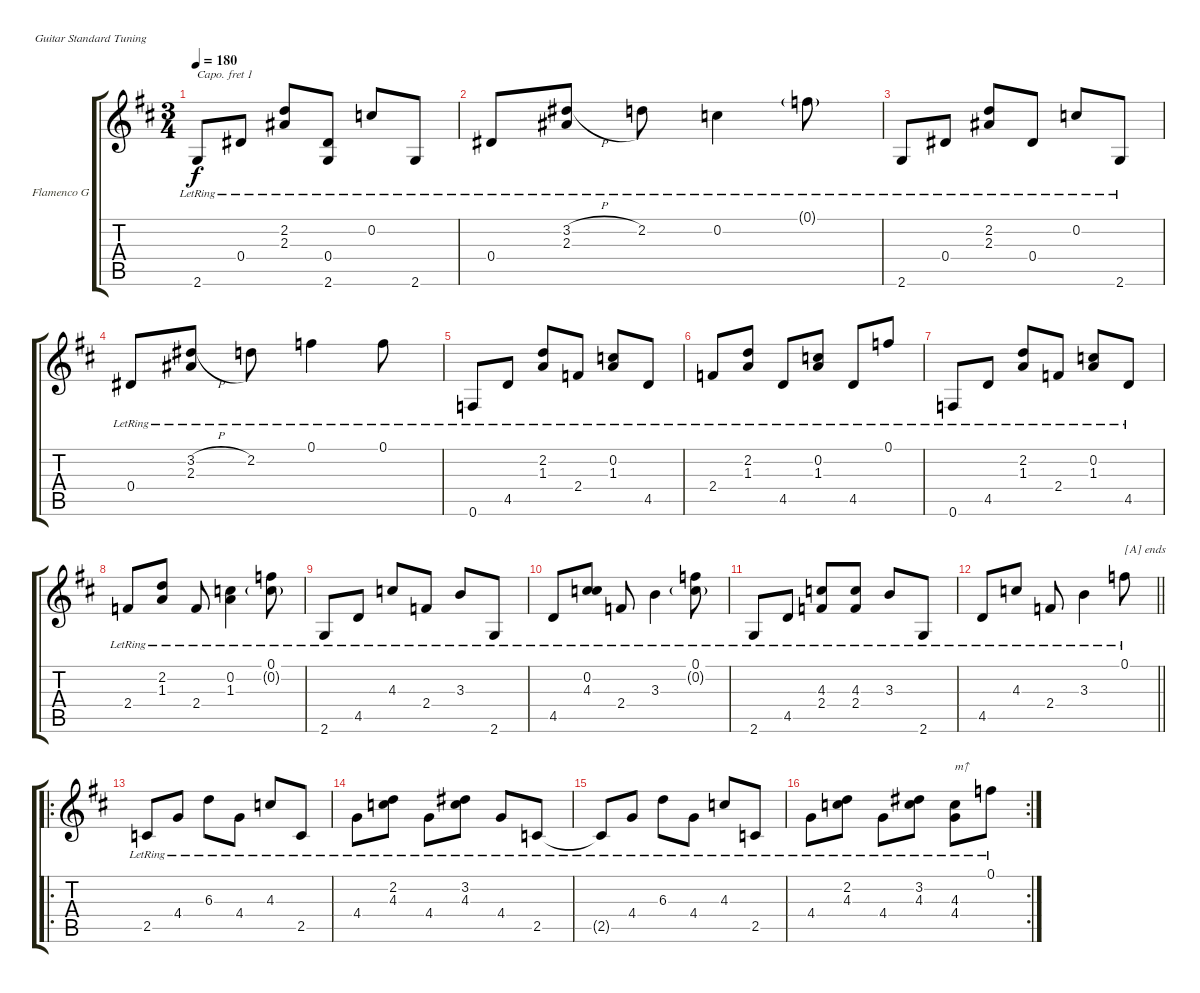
\defaultSystemsLayout 4
\bracketExtendMode groupsimilarinstruments
\firstSystemTrackNameOrientation horizontal
\otherSystemsTrackNameOrientation horizontal
\track ("Flamenco Guitar" "Flamenco G") {instrument acousticguitarnylon}
\staff {score tabs}
\capo 1
\tuning (E4 B3 G3 D3 A2 E2)
\ts (3 4)
\tempo 180
\clef g2
\ks d
2.6{lr}.8{dy f} 0.4{lr}.8 (2.3{lr} 2.2{lr}).8 (2.6{lr} 0.4{lr}).8 0.2{lr}.8 2.6{lr}.8 |
0.4{lr}.8 (3.2{h lr} 2.3{lr}).8 2.2{lr}.8 0.2{lr}.4 0.1{g lr}.8 |
2.6{lr}.8 0.4{lr}.8 (2.3{lr} 2.2{lr}).8 0.4{lr}.8 0.2{lr}.8 2.6{lr}.8 |
0.4{lr}.8 (3.2{h lr} 2.3{lr}).8 2.2{lr}.8 0.1{lr}.4 0.1{lr}.8 |
0.6{lr}.8 4.5{lr}.8 (2.2{lr} 1.3{lr}).8 2.4{lr}.8 (0.2{lr} 1.3{lr}).8 4.5{lr}.8 |
2.4{lr}.8 (1.3{lr} 2.2{lr}).8 4.5{lr}.8 (0.2{lr} 1.3{lr}).8 4.5{lr}.8 0.1{lr}.8 |
0.6{lr}.8 4.5{lr}.8 (2.2{lr} 1.3{lr}).8 2.4{lr}.8 (0.2{lr} 1.3{lr}).8 4.5{lr}.8 |
2.4{lr}.8 (1.3{lr} 2.2{lr}).8 2.4{lr}.8 (1.3{lr} 0.2{lr}).4 (0.1{lr} 0.2{g lr}).8 |
2.6{lr}.8 4.5{lr}.8 4.3{lr}.8 2.4{lr}.8 3.3{lr}.8 2.6{lr}.8 |
4.5{lr}.8 (4.3{lr} 0.2{lr}).8 2.4{lr}.8 3.3{lr}.4 (0.1{lr} 0.2{g lr}).8 |
2.6{lr}.8 4.5{lr}.8 (4.3{lr} 2.4{lr}).8 (4.3{lr} 2.4{lr}).8 3.3{lr}.8 2.6{lr}.8 |
\barLineRight lightlight
4.5{lr}.8 4.3{lr}.8 2.4{lr}.8 3.3{lr}.4 0.1{lr}.8{txt "[A] ends"} |
\ro
2.5{lr}.8 4.4{lr}.8 6.3{lr}.8 4.4{lr}.8 4.3{lr}.8 2.5{lr}.8 |
4.4{lr}.8 (4.3{lr} 2.2{lr}).8 4.4{lr}.8 (3.2{lr} 4.3{lr}).8 4.4{lr}.8 2.5{lr}.8 |
2.5{lr t}.8 4.4{lr}.8 6.3{lr}.8 4.4{lr}.8 4.3{lr}.8 2.5{lr}.8 |
\rc 2
4.4{lr}.8 (4.3{lr} 2.2{lr}).8 4.4{lr}.8 (3.2{lr} 4.3{lr}).8 (4.4{lr} 4.3{lr}).8{txt "m↑"} 0.1{lr}.8
